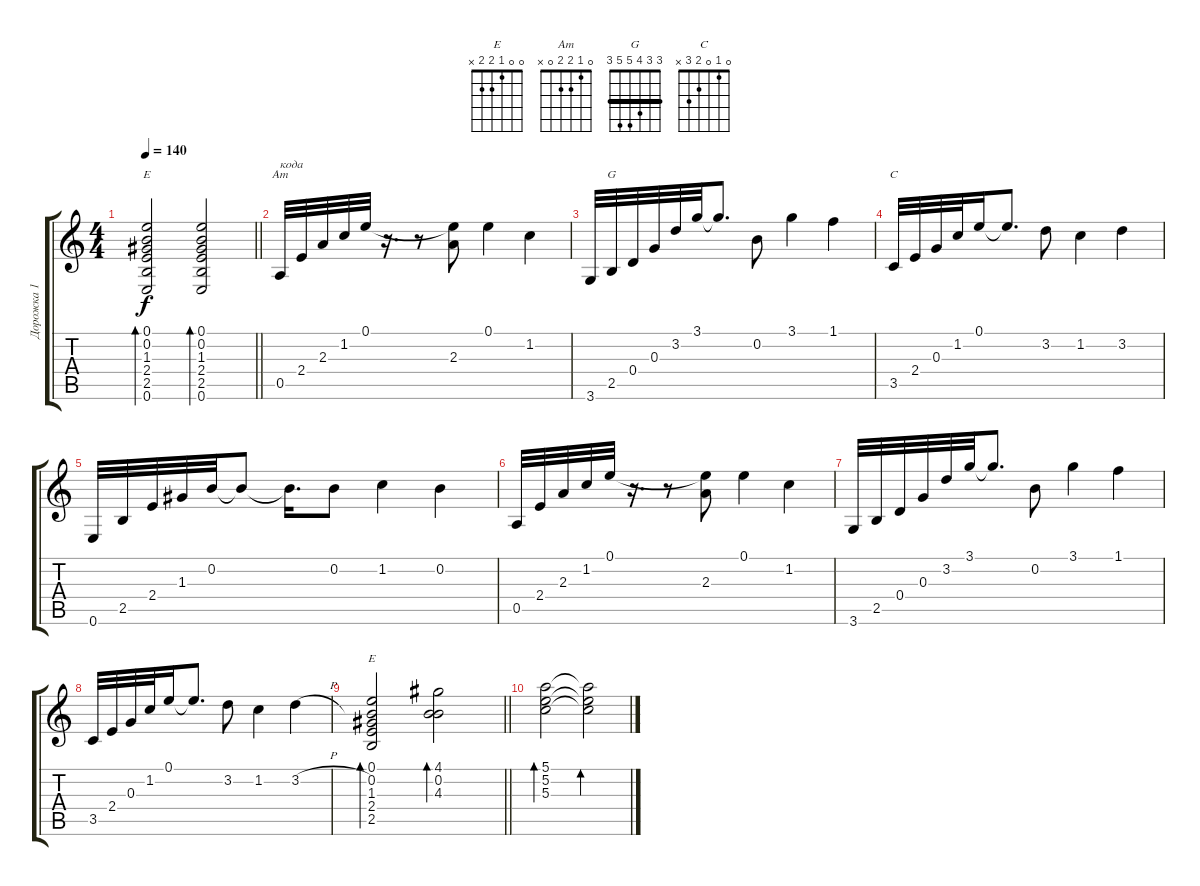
\track ("Дорожка 1" "Дорожка 1") {instrument acousticguitarsteel}
\staff {score tabs}
\tuning (E4 B3 G3 D3 A2 E2) {hide}
\chord ("E" 0 0 1 2 2 0)
\chord ("Am" 0 1 2 2 0 x)
\chord ("G" 3 3 4 5 5 3) {barre 3}
\chord ("C" 0 1 0 2 3 x)
\chord ("E" 0 0 1 2 2 x)
\ts (4 4)
\tempo 140
\clef g2
\barLineRight lightlight
\ks c
(0.1 0.2 1.3 2.4 2.5 0.6).2{bd 60 ch "E" dy f} (0.1 0.2 1.3 2.4 2.5 0.6).2{bd 60} |
0.5.32{ch "Am" txt "кода"} 2.4.32 2.3.32 1.2.32 0.1.32 r.16{d} r.8 (0.1{t} 2.3).8 0.1.4 1.2.4 |
3.6.32 2.5.32{ch "G"} 0.4.32 0.3.32 3.2.32 3.1.32 3.1{t}.8{d} 0.2.8 3.1.4 1.1.4 |
3.5.32{ch "C"} 2.4.32 0.3.32 1.2.32 0.1.16 0.1{t}.8{d} 3.2.8 1.2.4 3.2.4 |
0.6.32 2.5.32 2.4.32 1.3.32 0.2.32 0.2{t}.8 0.2{t}.16{d} 0.2.8 1.2.4 0.2.4 |
0.5.32 2.4.32 2.3.32 1.2.32 0.1.32 r.16{d} r.8 (0.1{t} 2.3).8 0.1.4 1.2.4 |
3.6.32 2.5.32 0.4.32 0.3.32 3.2.32 3.1.32 3.1{t}.8{d} 0.2.8 3.1.4 1.1.4 |
3.5.32 2.4.32 0.3.32 1.2.32 0.1.16 0.1{t}.8{d} 3.2.8 1.2.4 3.2{h}.4 |
\barLineRight lightlight
(0.1 0.2 1.3 2.4 2.5).2{bd 60 ch "E"} (4.1 0.2 4.3).2{bd 60} |
(5.1 5.2 5.3).2{bd 60} (5.1{t} 5.2{t} 5.3{t}).2{bd 60}
